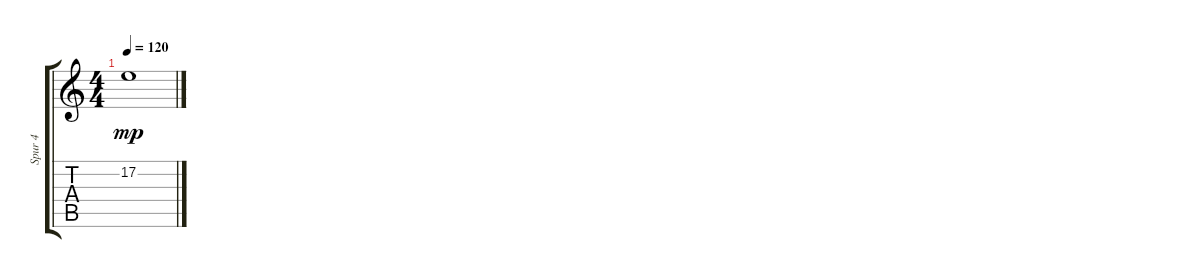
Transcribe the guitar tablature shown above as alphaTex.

\track ("Spur 4" "Spur 4") {instrument rockorgan}
\staff {score tabs}
\tuning (E4 B3 G3 D3 A2 E2) {hide}
\ts (4 4)
\tempo 120
\clef g2
\ks c
17.2.1{dy mp}
